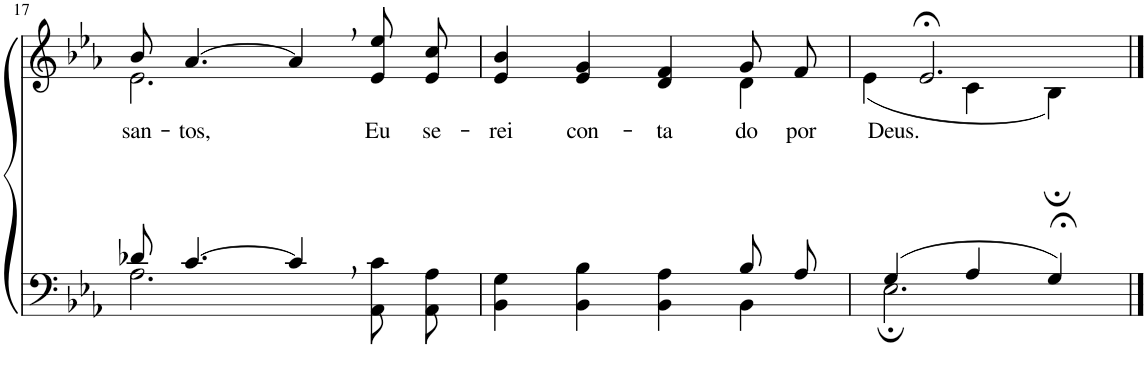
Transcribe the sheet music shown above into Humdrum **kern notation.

**kern	**kern	**text
*part2	*part1	*part1
*staff2	*staff1	*staff1
*I"Parte III e IV	*I"Parte I e II	*
!!LO:PB:g=z
*clefF4	*clefG2	*
*k[b-e-a-]	*k[b-e-a-]	*
*M4/4	*M4/4	*
=17	=17	=17
*^	*^	*
!	!	!	!	!LO:LY:b
8d-X/	2.A-\	8b-/	2.e-\	-san-
!	!	!	!	!LO:LY:b
[4.c/	.	[4.a-/	.	-tos,
4c,/]	.	4a-,/]	.	.
!	!	!	!	!LO:LY:b
4ryy	8AA-\ 8c\L	8e-/ 8ee-/L	4ryy	Eu
!	!	!	!	!LO:LY:b
.	8AA-\ 8A-\J	8e-/ 8cc/J	.	se-
=18	=18	=18	=18	=18
!	!	!	!	!LO:LY:b
2.ryy	4BB-\ 4G\	4e-/ 4b-/	2.ryy	-rei
!	!	!	!	!LO:LY:b
.	4BB-\ 4B-\	4e-/ 4g/	.	con-
!	!	!	!	!LO:LY:b
.	4BB-\ 4A-\	4d/ 4f/	.	-ta-
!	!	!	!	!LO:LY:b
8B-/L	4BB-\	8g/L	4d\	-do
!	!	!	!	!LO:LY:b
8A-/J	.	8f/J	.	por
=19	=19	=19	=19	=19
!	!	!	!	!LO:LY:b
(4G/	2.E-;\	2.e-;</	(4e-\	Deus.
4A-/	.	.	4c\	.
4G;</)	.	.	4B-;\)	.
*v	*v	*	*	*
*	*v	*v	*
==	==	==
*-	*-	*-
